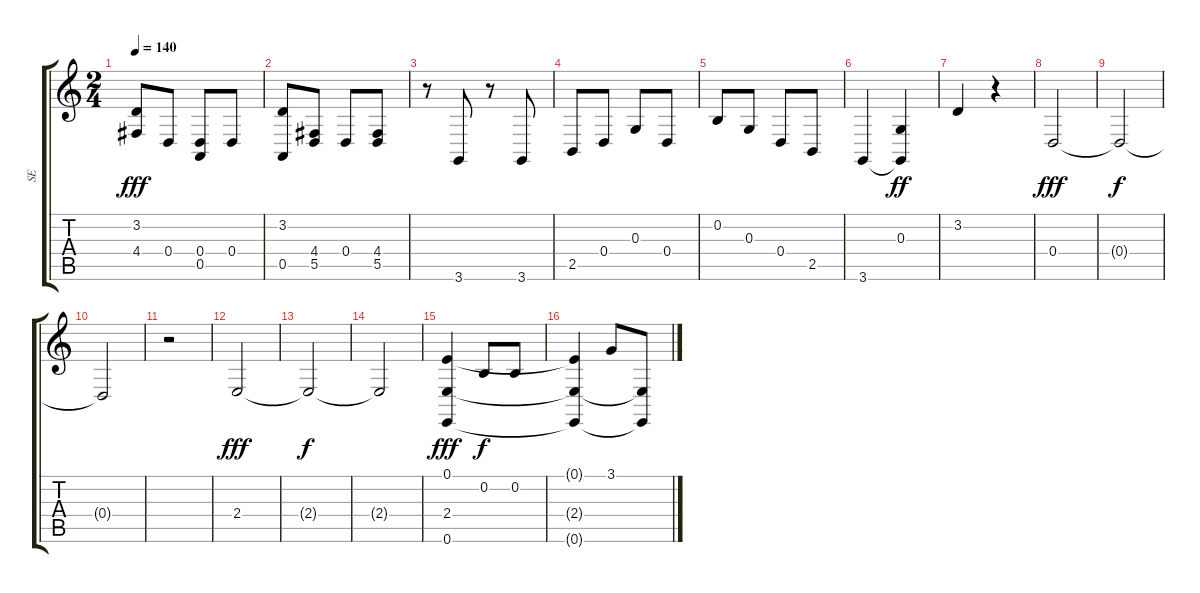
\track ("SE" "SE") {instrument stringensemble1}
\staff {score tabs}
\tuning (E4 B3 G3 D3 A2 E2) {hide}
\ts (2 4)
\tempo 140
\clef g2
\ks c
(3.2 4.4).8{dy fff} 0.4.8 (0.4 0.5).8 0.4.8 |
(3.2 0.5).8 (4.4 5.5).8 0.4.8 (4.4 5.5).8 |
r.8 3.6.8 r.8 3.6.8 |
2.5.8 0.4.8 0.3.8 0.4.8 |
0.2.8 0.3.8 0.4.8 2.5.8 |
3.6.4 (0.3 3.6{t}).4{dy ff} |
3.2.4 r.4 |
0.4.2{dy fff} |
0.4{t}.2{dy f} |
0.4{t}.2 |
r.2 |
2.4.2{dy fff} |
2.4{t}.2{dy f} |
2.4{t}.2 |
(0.1 2.4 0.6).4{dy fff} 0.2.8{dy f} 0.2.8 |
(0.1{t} 2.4{t} 0.6{t}).4 3.1.8 (2.4{t} 0.6{t}).8
